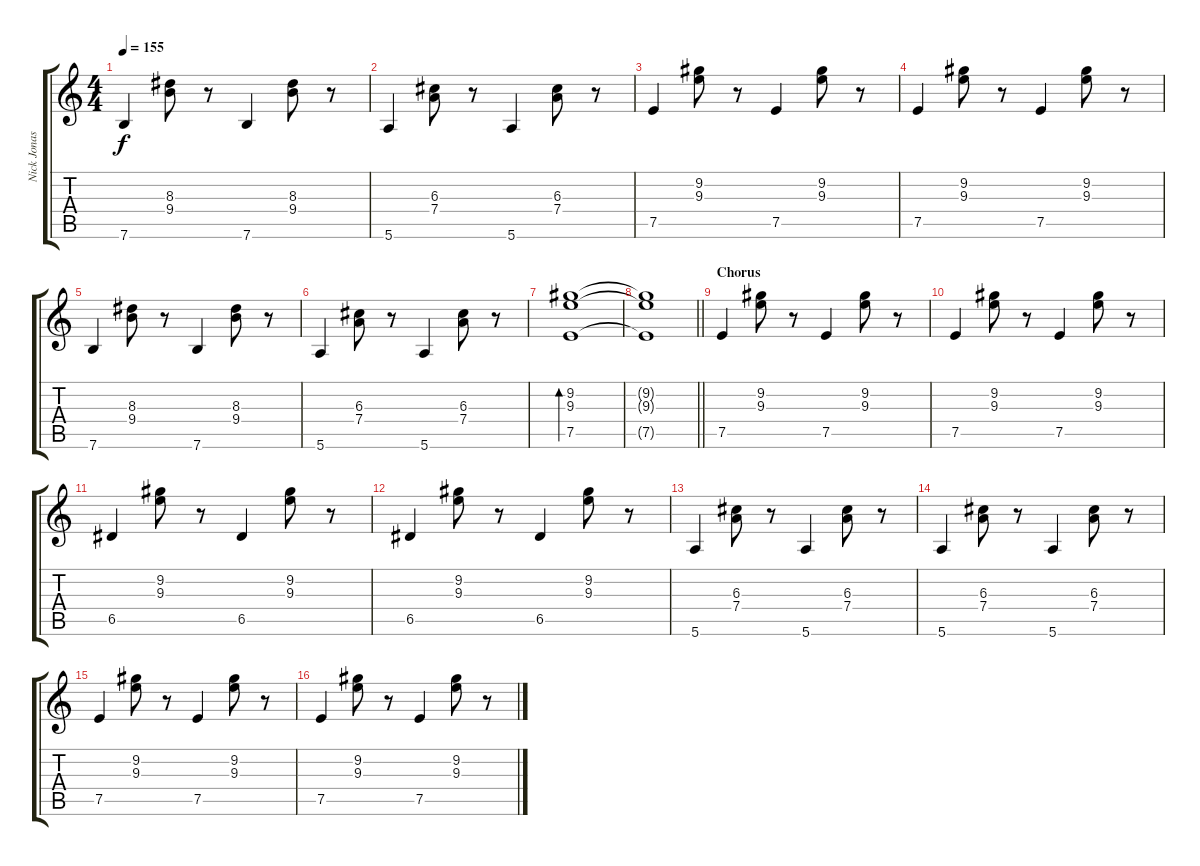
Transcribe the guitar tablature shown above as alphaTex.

\track ("Nick Jonas - Guitar" "Nick Jonas") {instrument acousticguitarnylon}
\staff {score tabs}
\tuning (E4 B3 G3 D3 A2 E2) {hide}
\ts (4 4)
\tempo 155
\clef g2
\ks c
7.6.4{dy f} (8.3 9.4).8 r.8 7.6.4 (8.3 9.4).8 r.8 |
5.6.4 (6.3 7.4).8 r.8 5.6.4 (6.3 7.4).8 r.8 |
7.5.4 (9.2 9.3).8 r.8 7.5.4 (9.2 9.3).8 r.8 |
7.5.4 (9.2 9.3).8 r.8 7.5.4 (9.2 9.3).8 r.8 |
7.6.4 (8.3 9.4).8 r.8 7.6.4 (8.3 9.4).8 r.8 |
5.6.4 (6.3 7.4).8 r.8 5.6.4 (6.3 7.4).8 r.8 |
(9.2 9.3 7.5).1{bd 240} |
\barLineRight lightlight
(9.2{t} 9.3{t} 7.5{t}).1 |
\section ("" "Chorus")
7.5.4 (9.2 9.3).8 r.8 7.5.4 (9.2 9.3).8 r.8 |
7.5.4 (9.2 9.3).8 r.8 7.5.4 (9.2 9.3).8 r.8 |
6.5.4 (9.2 9.3).8 r.8 6.5.4 (9.2 9.3).8 r.8 |
6.5.4 (9.2 9.3).8 r.8 6.5.4 (9.2 9.3).8 r.8 |
5.6.4 (6.3 7.4).8 r.8 5.6.4 (6.3 7.4).8 r.8 |
5.6.4 (6.3 7.4).8 r.8 5.6.4 (6.3 7.4).8 r.8 |
7.5.4 (9.2 9.3).8 r.8 7.5.4 (9.2 9.3).8 r.8 |
7.5.4 (9.2 9.3).8 r.8 7.5.4 (9.2 9.3).8 r.8
